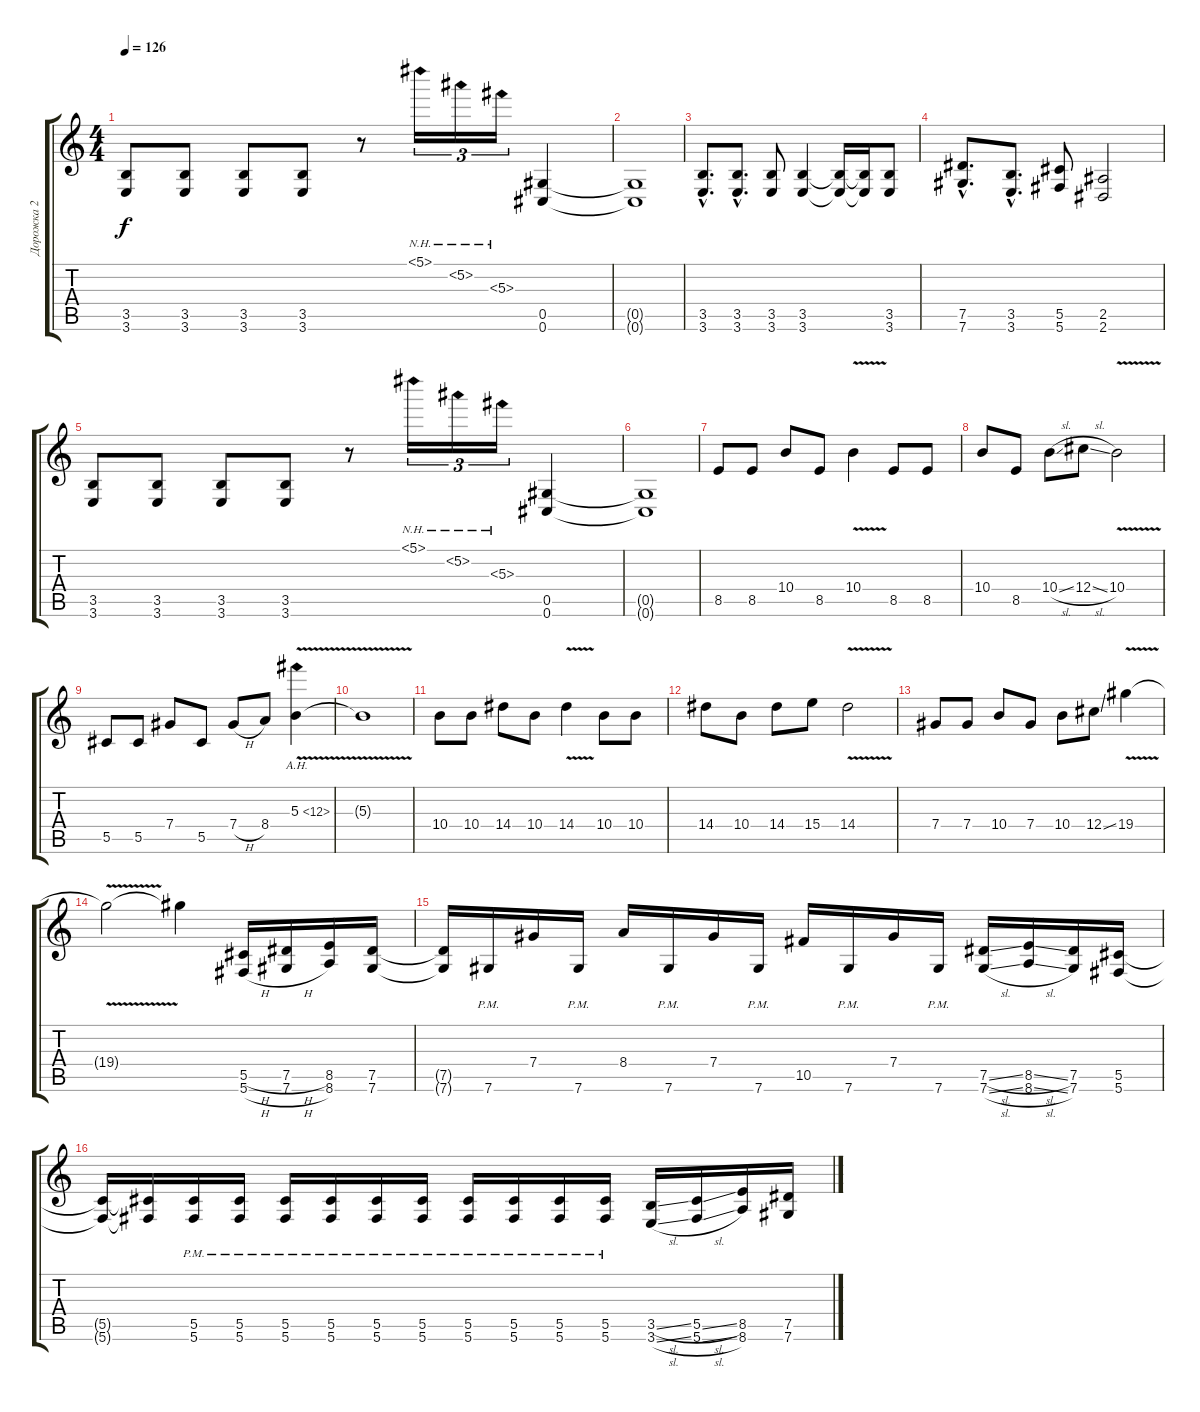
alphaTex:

\track ("Дорожка 2" "Дорожка 2") {instrument distortionguitar}
\staff {score tabs}
\tuning (Eb4 Bb3 Gb3 Db3 Ab2 Db2) {hide}
\ts (4 4)
\tempo 126
\clef g2
\ks c
(3.5 3.6).8{dy f} (3.5 3.6).8 (3.5 3.6).8 (3.5 3.6).8 r.8 5.1{nh}.16{tu (3 2) volume 10 instrument guitarharmonics} 5.2{nh}.16{tu (3 2)} 5.3{nh}.16{tu (3 2)} (0.5 0.6).4{volume 13 instrument distortionguitar} |
(0.5{t} 0.6{t}).1 |
(3.5{hac} 3.6{hac}).8{d} (3.5{hac} 3.6{hac}).8{d} (3.5 3.6).8 (3.5 3.6).4 (3.5{t} 3.6{t}).16 (3.5{t} 3.6{t}).16 (3.5 3.6).8 |
(7.5{hac} 7.6{hac}).8{d} (3.5{hac} 3.6{hac}).8{d} (5.5 5.6).8 (2.5 2.6).2 |
(3.5 3.6).8 (3.5 3.6).8 (3.5 3.6).8 (3.5 3.6).8 r.8 5.1{nh}.16{tu (3 2) volume 10 instrument guitarharmonics} 5.2{nh}.16{tu (3 2)} 5.3{nh}.16{tu (3 2)} (0.5 0.6).4{volume 13 instrument distortionguitar} |
(0.5{t} 0.6{t}).1 |
8.5.8 8.5.8 10.4.8 8.5.8 10.4{v}.4 8.5.8 8.5.8 |
10.4.8 8.5.8 10.4{sl}.8 12.4{sl}.8 10.4{v}.2 |
5.5.8 5.5.8 7.4.8 5.5.8 7.4{h}.8 8.4.8 5.3{ah 7 v}.4 |
5.3{t}.1 |
10.4.8 10.4.8 14.4.8 10.4.8 14.4{v}.4 10.4.8 10.4.8 |
14.4.8 10.4.8 14.4.8 15.4.8 14.4{v}.2 |
7.4.8 7.4.8 10.4.8 7.4.8 10.4.8 12.4{ss}.8 19.4{v}.4 |
19.4{t}.2 19.4{t}.4 (5.5{h} 5.6{h}).16 (7.5{h} 7.6{h}).16 (8.5 8.6).16 (7.5 7.6).16 |
(7.5{t} 7.6{t}).16 7.6{pm}.16 7.4.16 7.6{pm}.16 8.4.16 7.6{pm}.16 7.4.16 7.6{pm}.16 10.5.16 7.6{pm}.16 7.4.16 7.6{pm}.16 (7.5{sl} 7.6{sl}).16 (8.5{sl} 8.6{sl}).16 (7.5 7.6).16 (5.5 5.6).16 |
(5.5{t} 5.6{t}).16 (5.5{t} 5.6{t}).16 (5.5{pm} 5.6{pm}).16 (5.5{pm} 5.6{pm}).16 (5.5{pm} 5.6{pm}).16 (5.5{pm} 5.6{pm}).16 (5.5{pm} 5.6{pm}).16 (5.5{pm} 5.6{pm}).16 (5.5{pm} 5.6{pm}).16 (5.5{pm} 5.6{pm}).16 (5.5{pm} 5.6{pm}).16 (5.5{pm} 5.6{pm}).16 (3.5{sl} 3.6{sl}).16 (5.5{sl} 5.6{sl}).16 (8.5 8.6).16 (7.5 7.6).16
